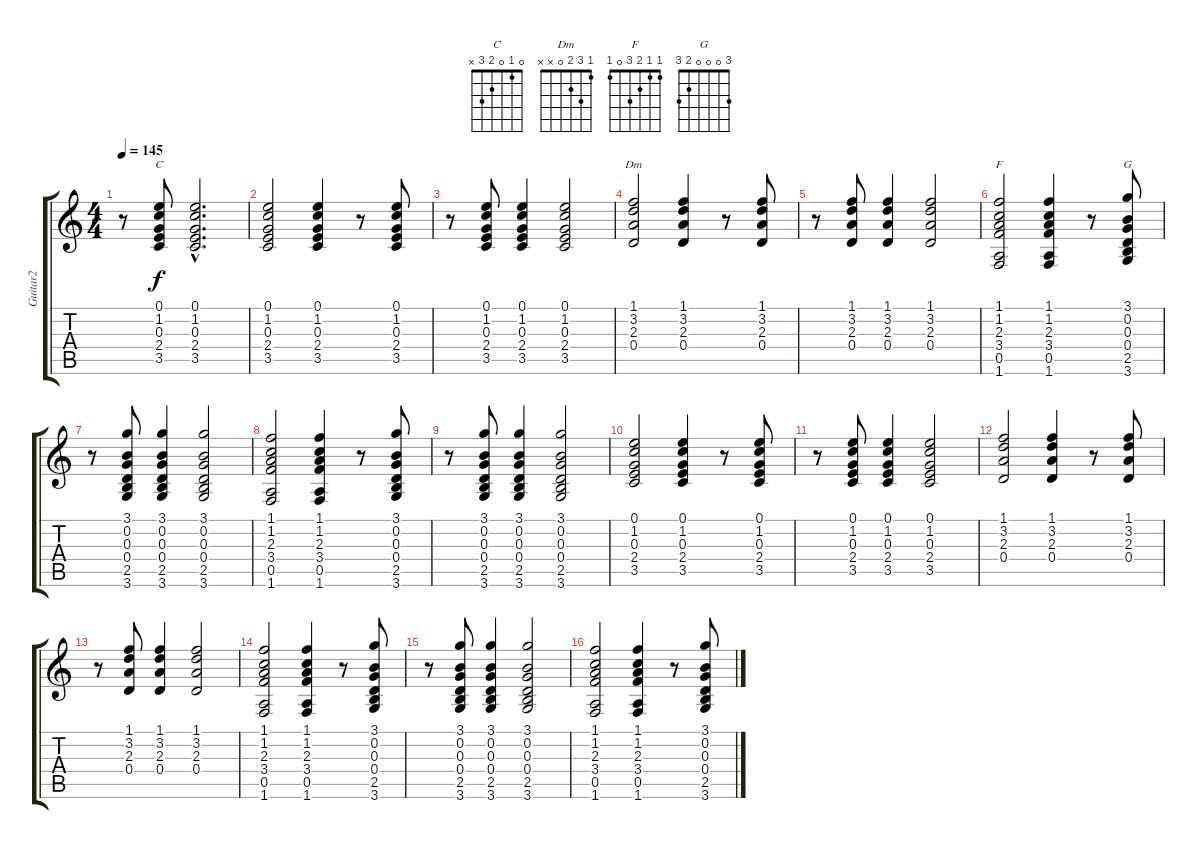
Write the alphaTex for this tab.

\track ("Guitar2" "Guitar2") {instrument acousticguitarsteel}
\staff {score tabs}
\tuning (E4 B3 G3 D3 A2 E2) {hide}
\chord ("C" 0 1 0 2 3 x)
\chord ("Dm" 1 3 2 0 x x)
\chord ("F" 1 1 2 3 0 1)
\chord ("G" 3 0 0 0 2 3)
\ts (4 4)
\tempo 145
\clef g2
\ks c
r.8{dy f} (0.1 1.2 0.3 2.4 3.5).8{ch "C"} (0.1{hac} 1.2{hac} 0.3{hac} 2.4{hac} 3.5{hac}).2{d} |
(0.1 1.2 0.3 2.4 3.5).2 (0.1 1.2 0.3 2.4 3.5).4 r.8 (0.1 1.2 0.3 2.4 3.5).8 |
r.8 (0.1 1.2 0.3 2.4 3.5).8 (0.1 1.2 0.3 2.4 3.5).4 (0.1 1.2 0.3 2.4 3.5).2 |
(1.1 3.2 2.3 0.4).2{ch "Dm"} (1.1 3.2 2.3 0.4).4 r.8 (1.1 3.2 2.3 0.4).8 |
r.8 (1.1 3.2 2.3 0.4).8 (1.1 3.2 2.3 0.4).4 (1.1 3.2 2.3 0.4).2 |
(1.1 1.2 2.3 3.4 0.5 1.6).2{ch "F"} (1.1 1.2 2.3 3.4 0.5 1.6).4 r.8 (3.1 0.2 0.3 0.4 2.5 3.6).8{ch "G"} |
r.8 (3.1 0.2 0.3 0.4 2.5 3.6).8 (3.1 0.2 0.3 0.4 2.5 3.6).4 (3.1 0.2 0.3 0.4 2.5 3.6).2 |
(1.1 1.2 2.3 3.4 0.5 1.6).2 (1.1 1.2 2.3 3.4 0.5 1.6).4 r.8 (3.1 0.2 0.3 0.4 2.5 3.6).8 |
r.8 (3.1 0.2 0.3 0.4 2.5 3.6).8 (3.1 0.2 0.3 0.4 2.5 3.6).4 (3.1 0.2 0.3 0.4 2.5 3.6).2 |
(0.1 1.2 0.3 2.4 3.5).2 (0.1 1.2 0.3 2.4 3.5).4 r.8 (0.1 1.2 0.3 2.4 3.5).8 |
r.8 (0.1 1.2 0.3 2.4 3.5).8 (0.1 1.2 0.3 2.4 3.5).4 (0.1 1.2 0.3 2.4 3.5).2 |
(1.1 3.2 2.3 0.4).2 (1.1 3.2 2.3 0.4).4 r.8 (1.1 3.2 2.3 0.4).8 |
r.8 (1.1 3.2 2.3 0.4).8 (1.1 3.2 2.3 0.4).4 (1.1 3.2 2.3 0.4).2 |
(1.1 1.2 2.3 3.4 0.5 1.6).2 (1.1 1.2 2.3 3.4 0.5 1.6).4 r.8 (3.1 0.2 0.3 0.4 2.5 3.6).8 |
r.8 (3.1 0.2 0.3 0.4 2.5 3.6).8 (3.1 0.2 0.3 0.4 2.5 3.6).4 (3.1 0.2 0.3 0.4 2.5 3.6).2 |
(1.1 1.2 2.3 3.4 0.5 1.6).2 (1.1 1.2 2.3 3.4 0.5 1.6).4 r.8 (3.1 0.2 0.3 0.4 2.5 3.6).8
